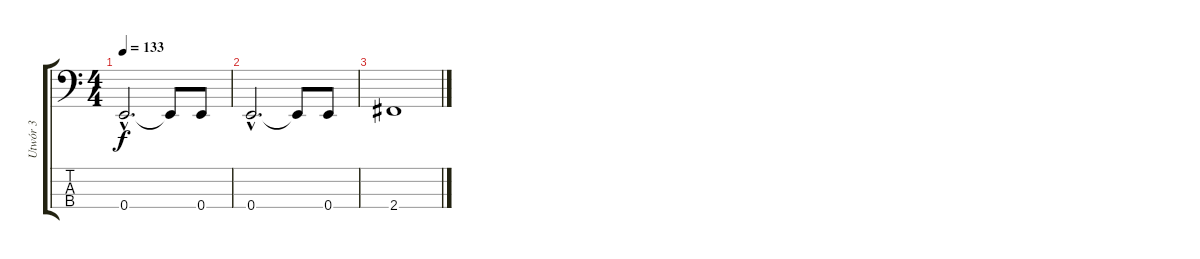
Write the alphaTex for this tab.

\track ("Utwór 3" "Utwór 3") {instrument electricbassfinger}
\staff {score tabs}
\tuning (G2 D2 A1 E1) {hide}
\ts (4 4)
\tempo 133
\clef f4
\ks c
0.4{hac}.2{d dy f} 0.4{t}.8 0.4.8 |
0.4{hac}.2{d} 0.4{t}.8 0.4.8 |
2.4.1
